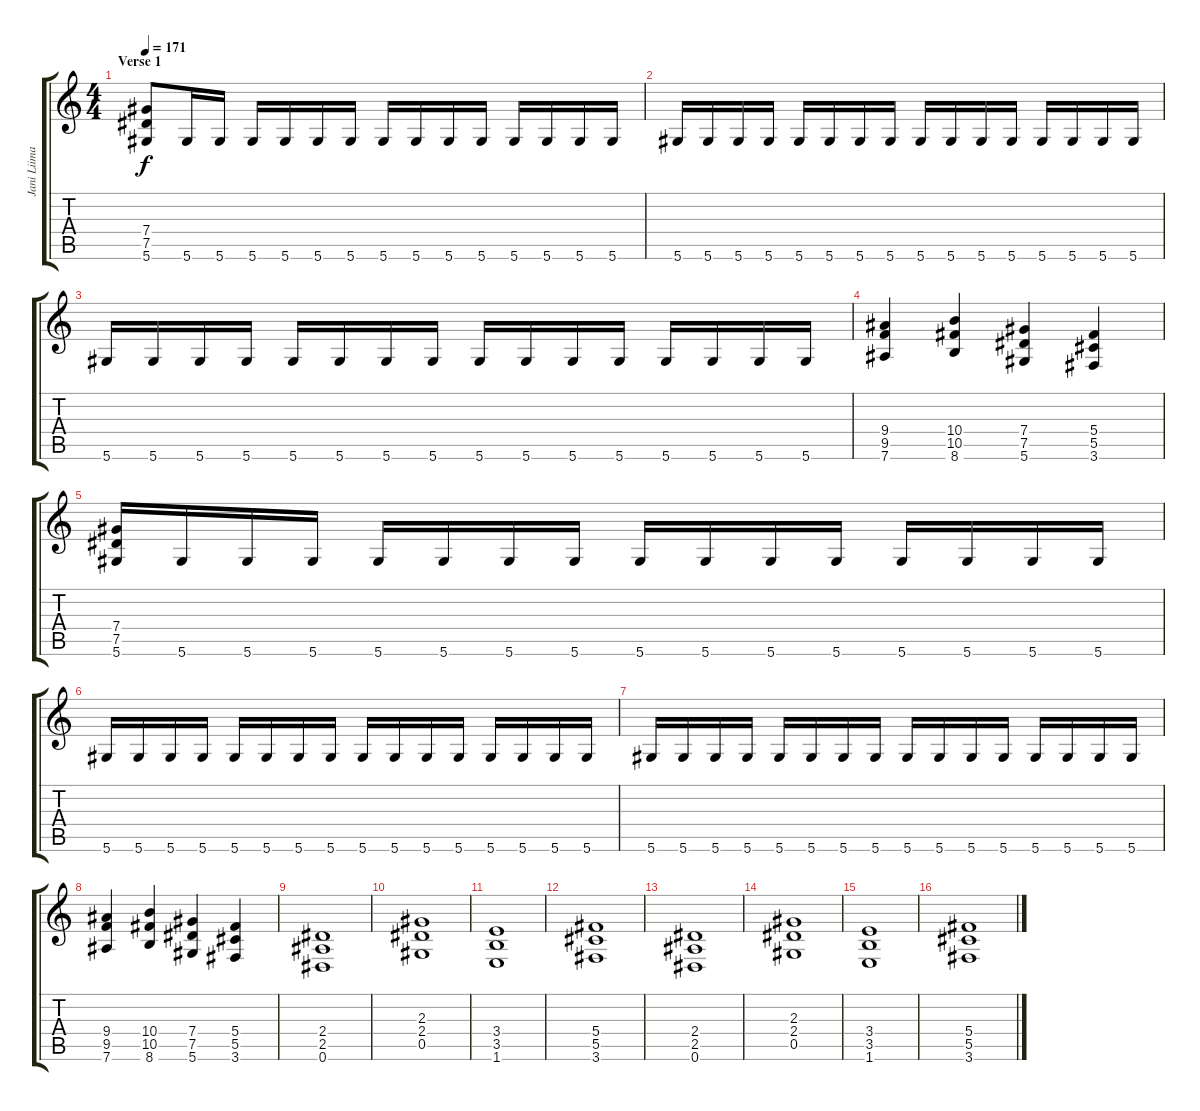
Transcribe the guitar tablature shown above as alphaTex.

\track ("Jani Liimatainen 2" "Jani Liima") {instrument distortionguitar}
\staff {score tabs}
\tuning (Eb4 Bb3 Gb3 Db3 Ab2 Eb2) {hide}
\ts (4 4)
\section ("" "Verse 1")
\tempo 171
\clef g2
\ks aminor
(7.4 7.5 5.6).8{dy f volume 16} 5.6.16 5.6.16 5.6.16 5.6.16 5.6.16 5.6.16 5.6.16 5.6.16 5.6.16 5.6.16 5.6.16 5.6.16 5.6.16 5.6.16 |
5.6.16 5.6.16 5.6.16 5.6.16 5.6.16 5.6.16 5.6.16 5.6.16 5.6.16 5.6.16 5.6.16 5.6.16 5.6.16 5.6.16 5.6.16 5.6.16 |
5.6.16 5.6.16 5.6.16 5.6.16 5.6.16 5.6.16 5.6.16 5.6.16 5.6.16 5.6.16 5.6.16 5.6.16 5.6.16 5.6.16 5.6.16 5.6.16 |
(9.4 9.5 7.6).4 (10.4 10.5 8.6).4 (7.4 7.5 5.6).4 (5.4 5.5 3.6).4 |
(7.4 7.5 5.6).16 5.6.16 5.6.16 5.6.16 5.6.16 5.6.16 5.6.16 5.6.16 5.6.16 5.6.16 5.6.16 5.6.16 5.6.16 5.6.16 5.6.16 5.6.16 |
5.6.16 5.6.16 5.6.16 5.6.16 5.6.16 5.6.16 5.6.16 5.6.16 5.6.16 5.6.16 5.6.16 5.6.16 5.6.16 5.6.16 5.6.16 5.6.16 |
5.6.16 5.6.16 5.6.16 5.6.16 5.6.16 5.6.16 5.6.16 5.6.16 5.6.16 5.6.16 5.6.16 5.6.16 5.6.16 5.6.16 5.6.16 5.6.16 |
(9.4 9.5 7.6).4 (10.4 10.5 8.6).4 (7.4 7.5 5.6).4 (5.4 5.5 3.6).4 |
(2.4 2.5 0.6).1 |
(2.3 2.4 0.5).1{volume 11} |
(3.4 3.5 1.6).1 |
(5.4 5.5 3.6).1 |
(2.4 2.5 0.6).1 |
(2.3 2.4 0.5).1 |
(3.4 3.5 1.6).1 |
(5.4 5.5 3.6).1
